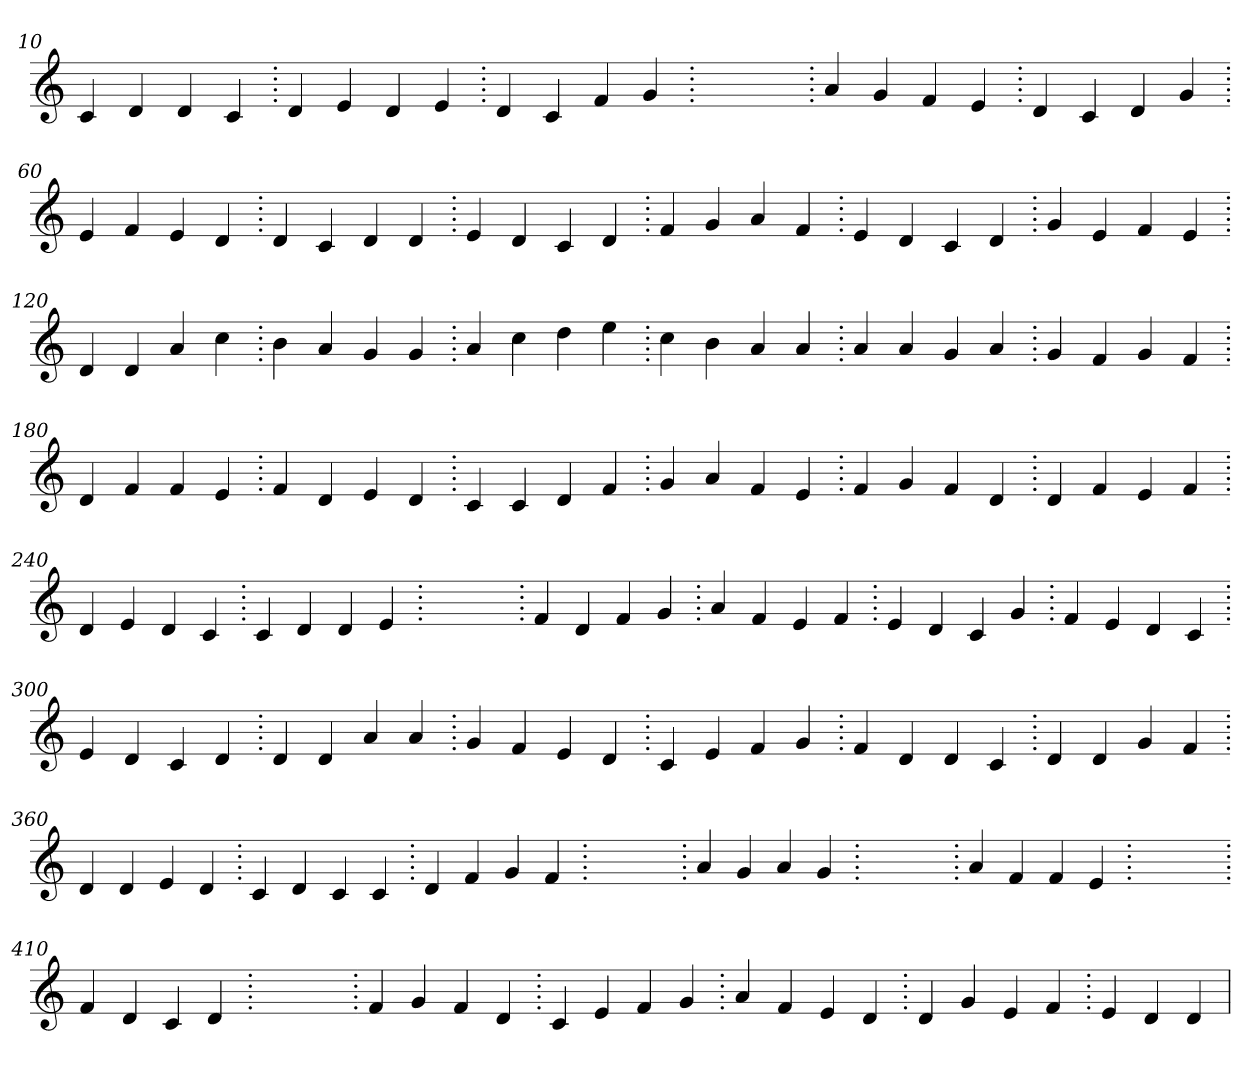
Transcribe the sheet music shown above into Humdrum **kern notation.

**kern
*part1
*staff1
*clefG2
=10.
4c
4d
4d
4c
=20.
4d
4e
4d
4e
=30.
4d
4c
4f
4g
=40.
1ryy
=40.
4a
4g
4f
4e
=50.
4d
4c
4d
4g
=60.
4e
4f
4e
4d
=70.
4d
4c
4d
4d
=80.
4e
4d
4c
4d
=90.
4f
4g
4a
4f
=100.
4e
4d
4c
4d
=110.
4g
4e
4f
4e
=120.
4d
4d
4a
4cc
=130.
4b
4a
4g
4g
=140.
4a
4cc
4dd
4ee
=150.
4cc
4b
4a
4a
=160.
4a
4a
4g
4a
=170.
4g
4f
4g
4f
=180.
4d
4f
4f
4e
=190.
4f
4d
4e
4d
=200.
4c
4c
4d
4f
=210.
4g
4a
4f
4e
=220.
4f
4g
4f
4d
=230.
4d
4f
4e
4f
=240.
4d
4e
4d
4c
=250.
4c
4d
4d
4e
=260.
1ryy
=260.
4f
4d
4f
4g
=270.
4a
4f
4e
4f
=280.
4e
4d
4c
4g
=290.
4f
4e
4d
4c
=300.
4e
4d
4c
4d
=310.
4d
4d
4a
4a
=320.
4g
4f
4e
4d
=330.
4c
4e
4f
4g
=340.
4f
4d
4d
4c
=350.
4d
4d
4g
4f
=360.
4d
4d
4e
4d
=370.
4c
4d
4c
4c
=380.
4d
4f
4g
4f
=390.
1ryy
=390.
4a
4g
4a
4g
=400.
1ryy
=400.
4a
4f
4f
4e
=410.
1ryy
=410.
4f
4d
4c
4d
=420.
1ryy
=420.
4f
4g
4f
4d
=430.
4c
4e
4f
4g
=440.
4a
4f
4e
4d
=450.
4d
4g
4e
4f
=460.
4e
4d
4d
=
*-
